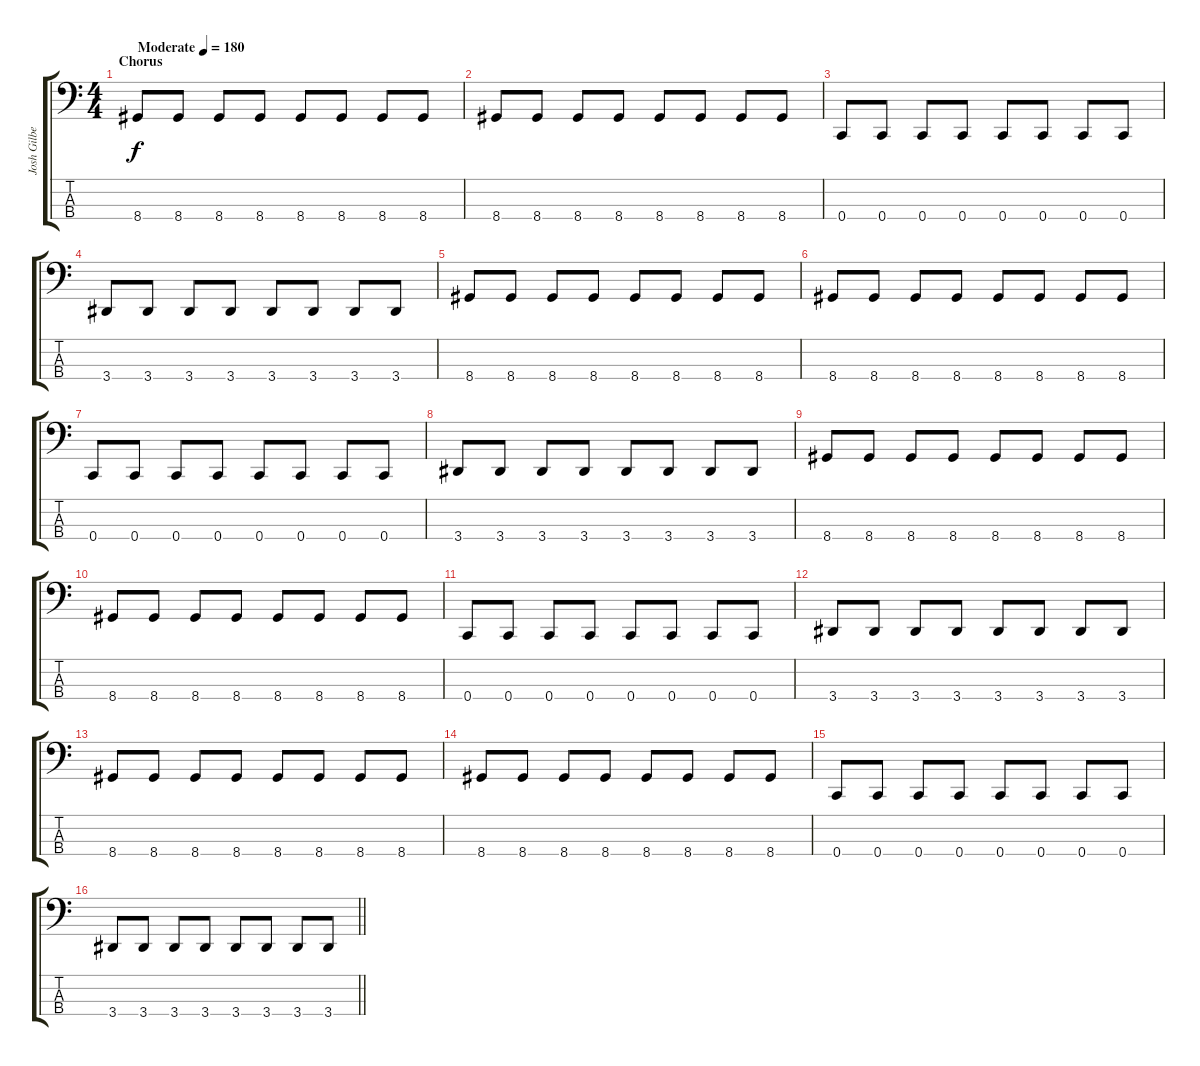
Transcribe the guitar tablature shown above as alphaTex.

\track ("Josh Gilbert" "Josh Gilbe") {instrument electricbassfinger}
\staff {score tabs}
\tuning (F2 C2 G1 C1) {hide}
\ts (4 4)
\section ("" "Chorus")
\tempo (180 "Moderate")
\clef f4
\ks c
8.4.8{dy f instrument electricbassfinger} 8.4.8 8.4.8 8.4.8 8.4.8 8.4.8 8.4.8 8.4.8 |
8.4.8 8.4.8 8.4.8 8.4.8 8.4.8 8.4.8 8.4.8 8.4.8 |
0.4.8 0.4.8 0.4.8 0.4.8 0.4.8 0.4.8 0.4.8 0.4.8 |
3.4.8 3.4.8 3.4.8 3.4.8 3.4.8 3.4.8 3.4.8 3.4.8 |
8.4.8 8.4.8 8.4.8 8.4.8 8.4.8 8.4.8 8.4.8 8.4.8 |
8.4.8 8.4.8 8.4.8 8.4.8 8.4.8 8.4.8 8.4.8 8.4.8 |
0.4.8 0.4.8 0.4.8 0.4.8 0.4.8 0.4.8 0.4.8 0.4.8 |
3.4.8 3.4.8 3.4.8 3.4.8 3.4.8 3.4.8 3.4.8 3.4.8 |
8.4.8 8.4.8 8.4.8 8.4.8 8.4.8 8.4.8 8.4.8 8.4.8 |
8.4.8 8.4.8 8.4.8 8.4.8 8.4.8 8.4.8 8.4.8 8.4.8 |
0.4.8 0.4.8 0.4.8 0.4.8 0.4.8 0.4.8 0.4.8 0.4.8 |
3.4.8 3.4.8 3.4.8 3.4.8 3.4.8 3.4.8 3.4.8 3.4.8 |
8.4.8 8.4.8 8.4.8 8.4.8 8.4.8 8.4.8 8.4.8 8.4.8 |
8.4.8 8.4.8 8.4.8 8.4.8 8.4.8 8.4.8 8.4.8 8.4.8 |
0.4.8 0.4.8 0.4.8 0.4.8 0.4.8 0.4.8 0.4.8 0.4.8 |
\barLineRight lightlight
3.4.8 3.4.8 3.4.8 3.4.8 3.4.8 3.4.8 3.4.8 3.4.8
